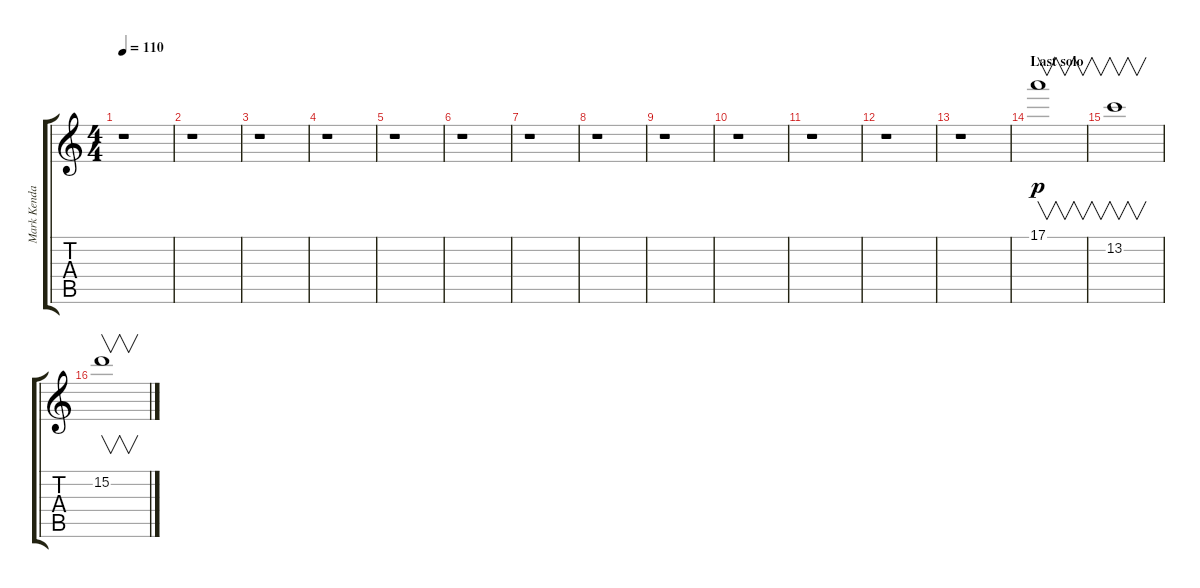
\track ("Mark Kendall solo" "Mark Kenda") {instrument distortionguitar}
\staff {score tabs}
\tuning (E4 B3 G3 D3 A2 E2) {hide}
\ts (4 4)
\tempo 110
\clef g2
\ks c
r.1{dy f} |
r.1 |
r.1 |
r.1 |
r.1 |
r.1 |
r.1 |
r.1 |
r.1 |
r.1 |
r.1 |
r.1 |
r.1 |
\section ("" "Last solo")
17.1.1{v dy p} |
13.2.1{v} |
15.2.1{v}
